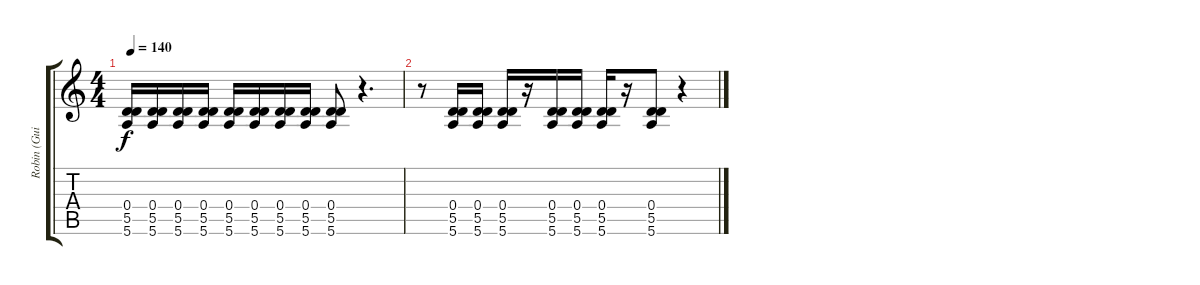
\track ("Robin (Guitar)" "Robin (Gui") {instrument distortionguitar}
\staff {score tabs}
\tuning (E4 B3 G3 D3 A2 E2) {hide}
\ts (4 4)
\tempo 140
\clef g2
\ks c
(0.4 5.5 5.6).16{dy f volume 2} (0.4 5.5 5.6).16 (0.4 5.5 5.6).16 (0.4 5.5 5.6).16 (0.4 5.5 5.6).16 (0.4 5.5 5.6).16 (0.4 5.5 5.6).16 (0.4 5.5 5.6).16 (0.4 5.5 5.6).8 r.4{d} |
r.8 (0.4 5.5 5.6).16{volume 1} (0.4 5.5 5.6).16 (0.4 5.5 5.6).16 r.16 (0.4 5.5 5.6).16 (0.4 5.5 5.6).16 (0.4 5.5 5.6).16 r.16 (0.4 5.5 5.6).8 r.4
